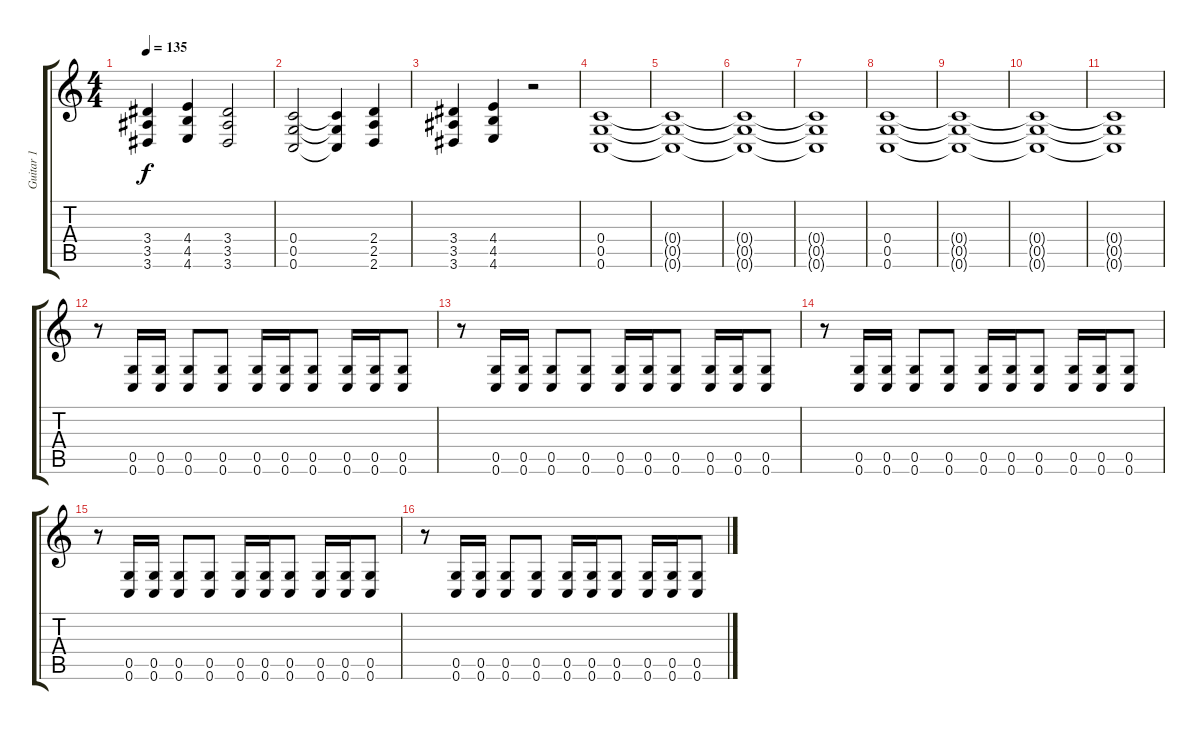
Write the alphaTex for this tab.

\track ("Guitar 1" "Guitar 1") {instrument distortionguitar}
\staff {score tabs}
\tuning (D4 A3 F3 C3 G2 C2) {hide}
\ts (4 4)
\tempo 135
\clef g2
\ks c
(3.4 3.5 3.6).4{dy f} (4.4 4.5 4.6).4 (3.4 3.5 3.6).2 |
(0.4 0.5 0.6).2 (0.4{t} 0.5{t} 0.6{t}).4 (2.4 2.5 2.6).4 |
(3.4 3.5 3.6).4 (4.4 4.5 4.6).4 r.2 |
(0.4 0.5 0.6).1 |
(0.4{t} 0.5{t} 0.6{t}).1 |
(0.4{t} 0.5{t} 0.6{t}).1 |
(0.4{t} 0.5{t} 0.6{t}).1 |
(0.4 0.5 0.6).1 |
(0.4{t} 0.5{t} 0.6{t}).1 |
(0.4{t} 0.5{t} 0.6{t}).1 |
(0.4{t} 0.5{t} 0.6{t}).1 |
r.8 (0.5 0.6).16 (0.5 0.6).16 (0.5 0.6).8 (0.5 0.6).8 (0.5 0.6).16 (0.5 0.6).16 (0.5 0.6).8 (0.5 0.6).16 (0.5 0.6).16 (0.5 0.6).8 |
r.8 (0.5 0.6).16 (0.5 0.6).16 (0.5 0.6).8 (0.5 0.6).8 (0.5 0.6).16 (0.5 0.6).16 (0.5 0.6).8 (0.5 0.6).16 (0.5 0.6).16 (0.5 0.6).8 |
r.8 (0.5 0.6).16 (0.5 0.6).16 (0.5 0.6).8 (0.5 0.6).8 (0.5 0.6).16 (0.5 0.6).16 (0.5 0.6).8 (0.5 0.6).16 (0.5 0.6).16 (0.5 0.6).8 |
r.8 (0.5 0.6).16 (0.5 0.6).16 (0.5 0.6).8 (0.5 0.6).8 (0.5 0.6).16 (0.5 0.6).16 (0.5 0.6).8 (0.5 0.6).16 (0.5 0.6).16 (0.5 0.6).8 |
r.8 (0.5 0.6).16 (0.5 0.6).16 (0.5 0.6).8 (0.5 0.6).8 (0.5 0.6).16 (0.5 0.6).16 (0.5 0.6).8 (0.5 0.6).16 (0.5 0.6).16 (0.5 0.6).8
